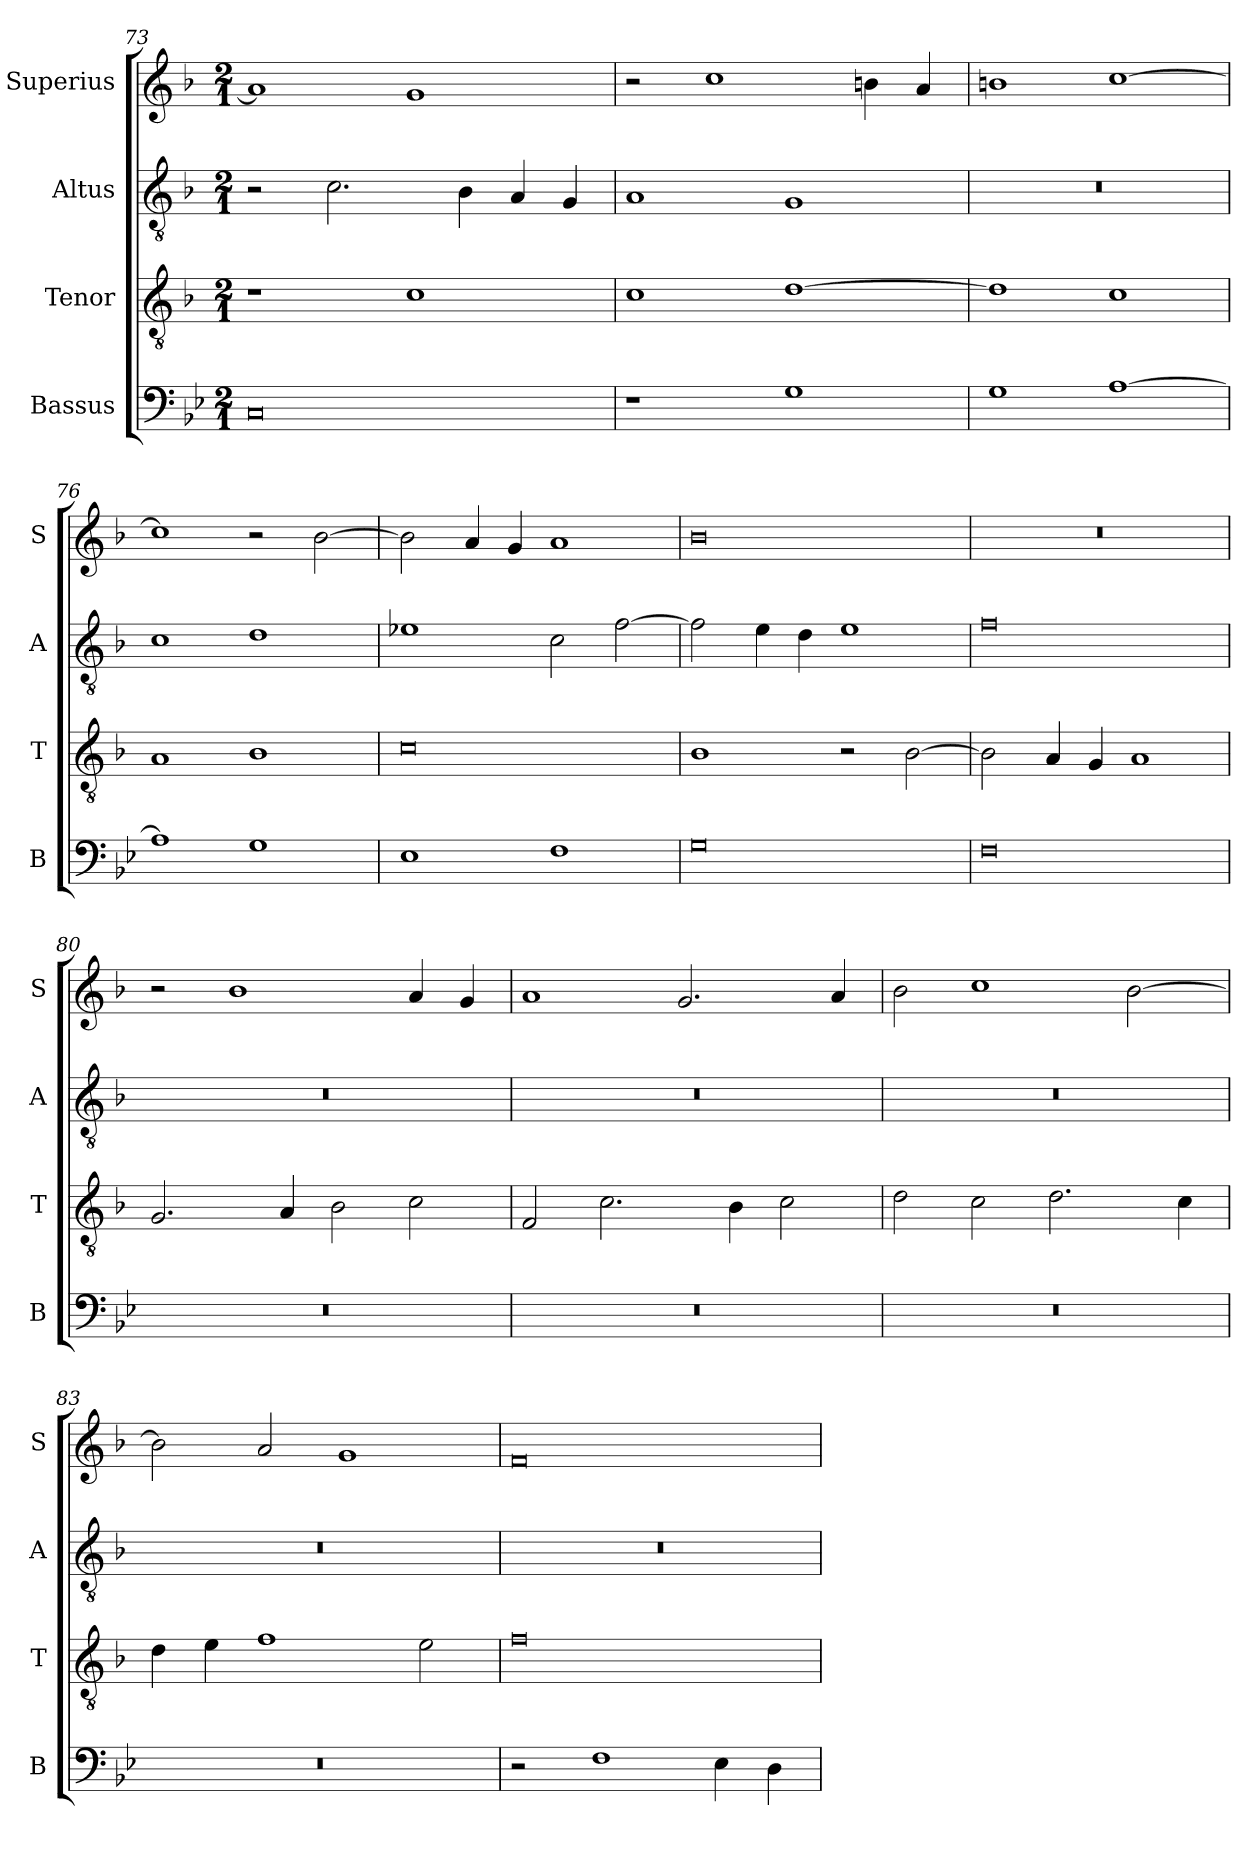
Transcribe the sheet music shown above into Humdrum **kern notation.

**kern	**kern	**kern	**kern
*part4	*part3	*part2	*part1
*staff4	*staff3	*staff2	*staff1
*I"Bassus	*I"Tenor	*I"Altus	*I"Superius
*I'B	*I'T	*I'A	*I'S
*clefF4	*clefGv2	*clefGv2	*clefG2
*k[b-e-]	*k[b-]	*k[b-]	*k[b-]
*M2/1	*M2/1	*M2/1	*M2/1
=73	=73	=73	=73
0C	1r	2r	1a]
.	.	2.c\	.
.	1c	.	1g
.	.	4B-\	.
.	.	4A/	.
.	.	4G/	.
=74	=74	=74	=74
1r	1c	1A	2r
.	.	.	1cc
1G	[1d	1G	.
.	.	.	4bn\
.	.	.	4a/
=75	=75	=75	=75
1G	1d]	0r	1bn
[1A	1c	.	[1cc
=76	=76	=76	=76
1A]	1A	1c	1cc]
1G	1B-	1d	2r
.	.	.	[2b-\
=77	=77	=77	=77
1E-	0c	1e-X	2b-\]
.	.	.	4a/
.	.	.	4g/
1F	.	2c\	1a
.	.	[2f\	.
=78	=78	=78	=78
0G	1B-	2f\]	0b-
.	.	4e\	.
.	.	4d\	.
.	2r	1e	.
.	[2B-\	.	.
=79	=79	=79	=79
0F	2B-\]	0f	0r
.	4A/	.	.
.	4G/	.	.
.	1A	.	.
=80	=80	=80	=80
0r	2.G/	0r	2r
.	.	.	1b-
.	4A/	.	.
.	2B-\	.	.
.	2c\	.	4a/
.	.	.	4g/
=81	=81	=81	=81
0r	2F/	0r	1a
.	2.c\	.	.
.	.	.	2.g/
.	4B-\	.	.
.	2c\	.	.
.	.	.	4a/
=82	=82	=82	=82
0r	2d\	0r	2b-\
.	2c\	.	1cc
.	2.d\	.	.
.	.	.	[2b-\
.	4c\	.	.
=83	=83	=83	=83
0r	4d\	0r	2b-\]
.	4e\	.	.
.	1f	.	2a/
.	.	.	1g
.	2e\	.	.
=84	=84	=84	=84
2r	0f	0r	0f
1F	.	.	.
4E-\	.	.	.
4D\	.	.	.
=	=	=	=
*-	*-	*-	*-
